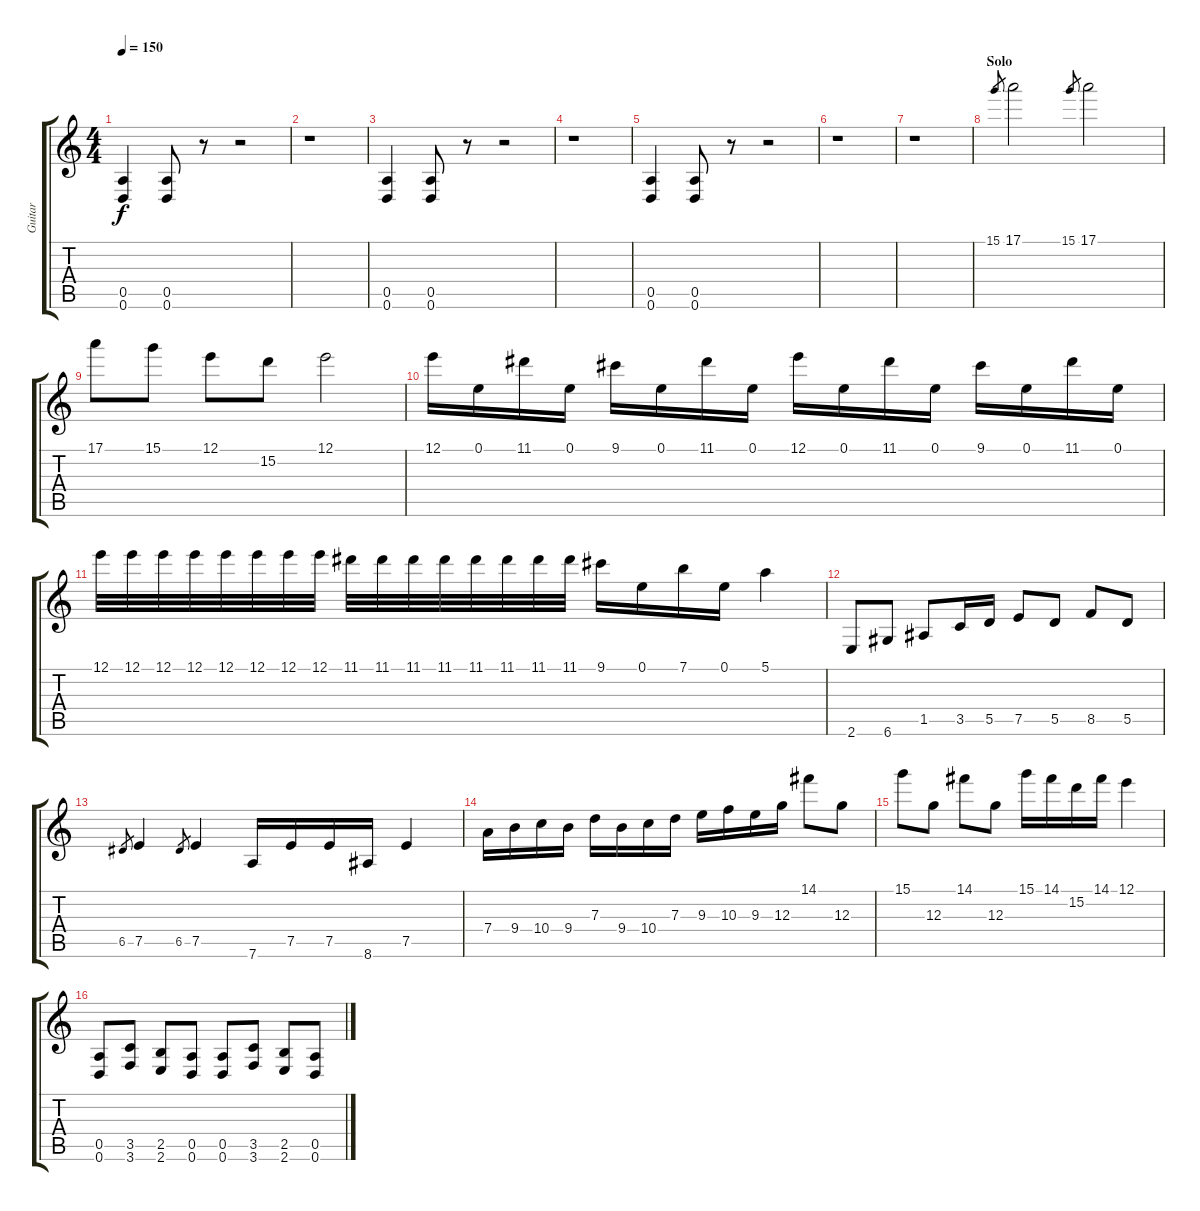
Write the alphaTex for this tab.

\track ("Guitar" "Guitar") {instrument distortionguitar}
\staff {score tabs}
\tuning (E4 B3 G3 D3 A2 D2) {hide}
\ts (4 4)
\tempo 150
\clef g2
\ks c
(0.5 0.6).4{dy f} (0.5 0.6).8 r.8 r.2 |
r.1 |
(0.5 0.6).4 (0.5 0.6).8 r.8 r.2 |
r.1 |
(0.5 0.6).4 (0.5 0.6).8 r.8 r.2 |
r.1 |
r.1 |
\section ("" "Solo")
15.1.8{gr} 17.1.2 15.1.8{gr} 17.1.2 |
17.1.8 15.1.8 12.1.8 15.2.8 12.1.2 |
12.1.16 0.1.16 11.1.16 0.1.16 9.1.16 0.1.16 11.1.16 0.1.16 12.1.16 0.1.16 11.1.16 0.1.16 9.1.16 0.1.16 11.1.16 0.1.16 |
12.1.32 12.1.32 12.1.32 12.1.32 12.1.32 12.1.32 12.1.32 12.1.32 11.1.32 11.1.32 11.1.32 11.1.32 11.1.32 11.1.32 11.1.32 11.1.32 9.1.16 0.1.16 7.1.16 0.1.16 5.1.4 |
2.6.8 6.6.8 1.5.8 3.5.16 5.5.16 7.5.8 5.5.8 8.5.8 5.5.8 |
6.5.8{gr} 7.5.4 6.5.8{gr} 7.5.4 7.6.16 7.5.16 7.5.16 8.6.16 7.5.4 |
7.4.16 9.4.16 10.4.16 9.4.16 7.3.16 9.4.16 10.4.16 7.3.16 9.3.16 10.3.16 9.3.16 12.3.16 14.1.8 12.3.8 |
15.1.8 12.3.8 14.1.8 12.3.8 15.1.16 14.1.16 15.2.16 14.1.16 12.1.4 |
\section ("" "")
(0.5 0.6).8 (3.5 3.6).8 (2.5 2.6).8 (0.5 0.6).8 (0.5 0.6).8 (3.5 3.6).8 (2.5 2.6).8 (0.5 0.6).8
